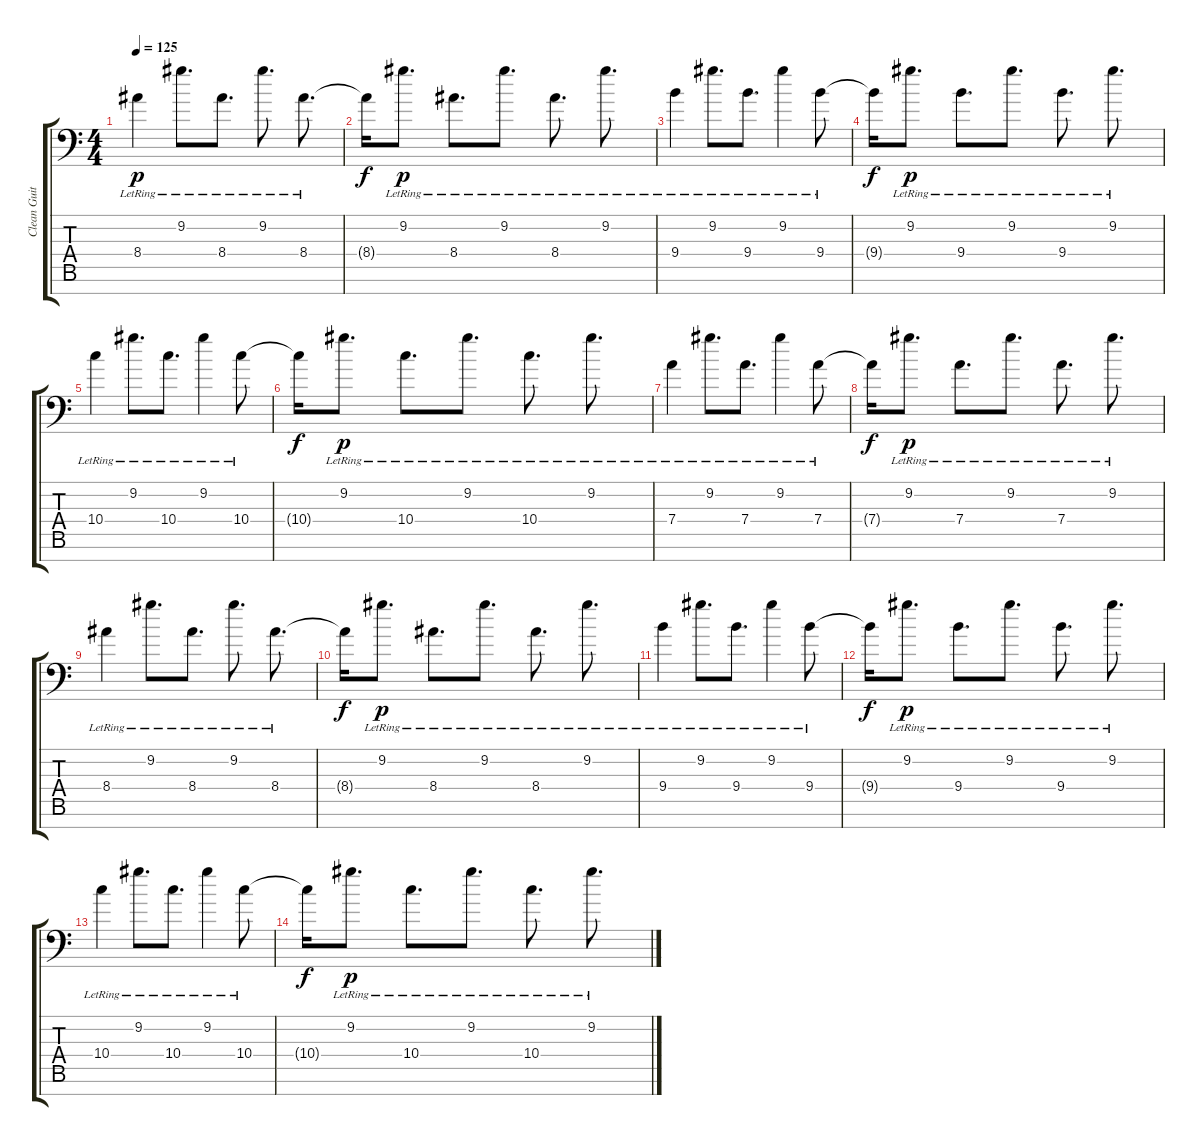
\track ("Clean Guitar" "Clean Guit") {instrument electricguitarjazz}
\staff {score tabs}
\tuning (E4 B3 G3 D3 A2 E2 A1) {hide}
\ts (4 4)
\tempo 125
\clef f4
\ks c
8.4{lr}.4{dy p} 9.2{lr}.8{d} 8.4{lr}.8{d} 9.2{lr}.8{d} 8.4{lr}.8{d} |
8.4{t}.16{dy f} 9.2{lr}.8{d dy p} 8.4{lr}.8{d} 9.2{lr}.8{d} 8.4{lr}.8{d} 9.2{lr}.8{d} |
9.4{lr}.4 9.2{lr}.8{d} 9.4{lr}.8{d} 9.2{lr}.4 9.4{lr}.8 |
9.4{t}.16{dy f} 9.2{lr}.8{d dy p} 9.4{lr}.8{d} 9.2{lr}.8{d} 9.4{lr}.8{d} 9.2{lr}.8{d} |
10.4{lr}.4 9.2{lr}.8{d} 10.4{lr}.8{d} 9.2{lr}.4 10.4{lr}.8 |
10.4{t}.16{dy f} 9.2{lr}.8{d dy p} 10.4{lr}.8{d} 9.2{lr}.8{d} 10.4{lr}.8{d} 9.2{lr}.8{d} |
7.4{lr}.4 9.2{lr}.8{d} 7.4{lr}.8{d} 9.2{lr}.4 7.4{lr}.8 |
7.4{t}.16{dy f} 9.2{lr}.8{d dy p} 7.4{lr}.8{d} 9.2{lr}.8{d} 7.4{lr}.8{d} 9.2{lr}.8{d} |
8.4{lr}.4 9.2{lr}.8{d} 8.4{lr}.8{d} 9.2{lr}.8{d} 8.4{lr}.8{d} |
8.4{t}.16{dy f} 9.2{lr}.8{d dy p} 8.4{lr}.8{d} 9.2{lr}.8{d} 8.4{lr}.8{d} 9.2{lr}.8{d} |
9.4{lr}.4 9.2{lr}.8{d} 9.4{lr}.8{d} 9.2{lr}.4 9.4{lr}.8 |
9.4{t}.16{dy f} 9.2{lr}.8{d dy p} 9.4{lr}.8{d} 9.2{lr}.8{d} 9.4{lr}.8{d} 9.2{lr}.8{d} |
10.4{lr}.4 9.2{lr}.8{d} 10.4{lr}.8{d} 9.2{lr}.4 10.4{lr}.8 |
10.4{t}.16{dy f} 9.2{lr}.8{d dy p} 10.4{lr}.8{d} 9.2{lr}.8{d} 10.4{lr}.8{d} 9.2{lr}.8{d}
